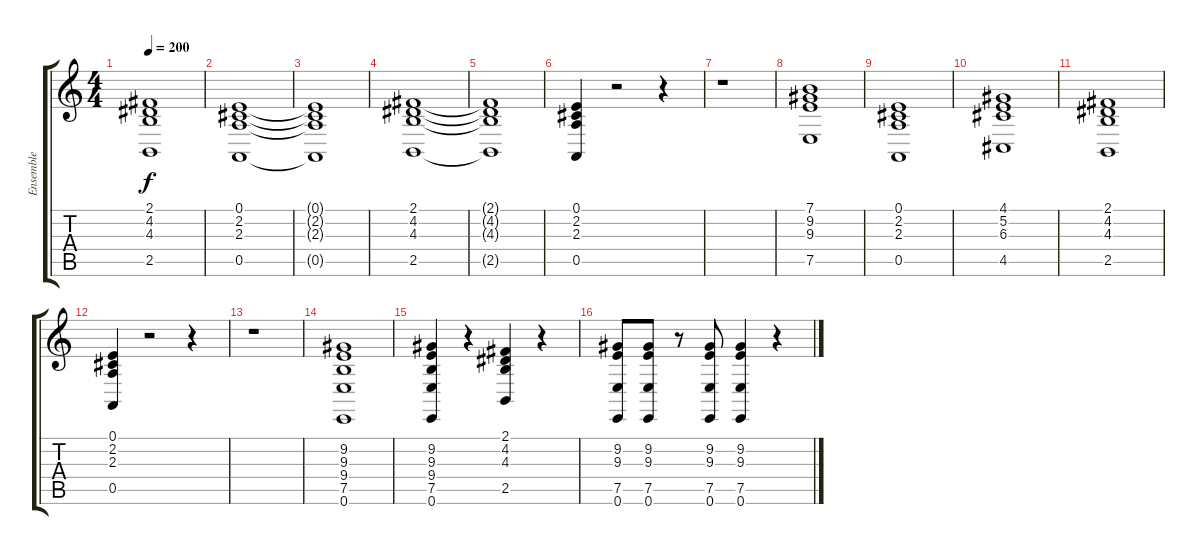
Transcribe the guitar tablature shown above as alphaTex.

\track ("Ensemble" "Ensemble") {instrument stringensemble1}
\staff {score tabs}
\tuning (E4 B3 G3 D3 A2 E2) {hide}
\ts (4 4)
\tempo 200
\clef g2
\ks c
(2.1{t} 4.2{t} 4.3{t} 2.5{t}).1{dy f} |
(0.1 2.2 2.3 0.5).1 |
(0.1{t} 2.2{t} 2.3{t} 0.5{t}).1 |
(2.1 4.2 4.3 2.5).1 |
(2.1{t} 4.2{t} 4.3{t} 2.5{t}).1 |
(0.1 2.2 2.3 0.5).4 r.2 r.4 |
r.1 |
(7.1 9.2 9.3 7.5).1 |
(0.1 2.2 2.3 0.5).1 |
(4.1 5.2 6.3 4.5).1 |
(2.1 4.2 4.3 2.5).1 |
(0.1 2.2 2.3 0.5).4 r.2 r.4 |
r.1 |
(9.2 9.3 9.4 7.5 0.6).1 |
(9.2 9.3 9.4 7.5 0.6).4 r.4 (2.1 4.2 4.3 2.5).4 r.4 |
(9.2 9.3 7.5 0.6).8 (9.2 9.3 7.5 0.6).8 r.8 (9.2 9.3 7.5 0.6).8 (9.2 9.3 7.5 0.6).4 r.4
